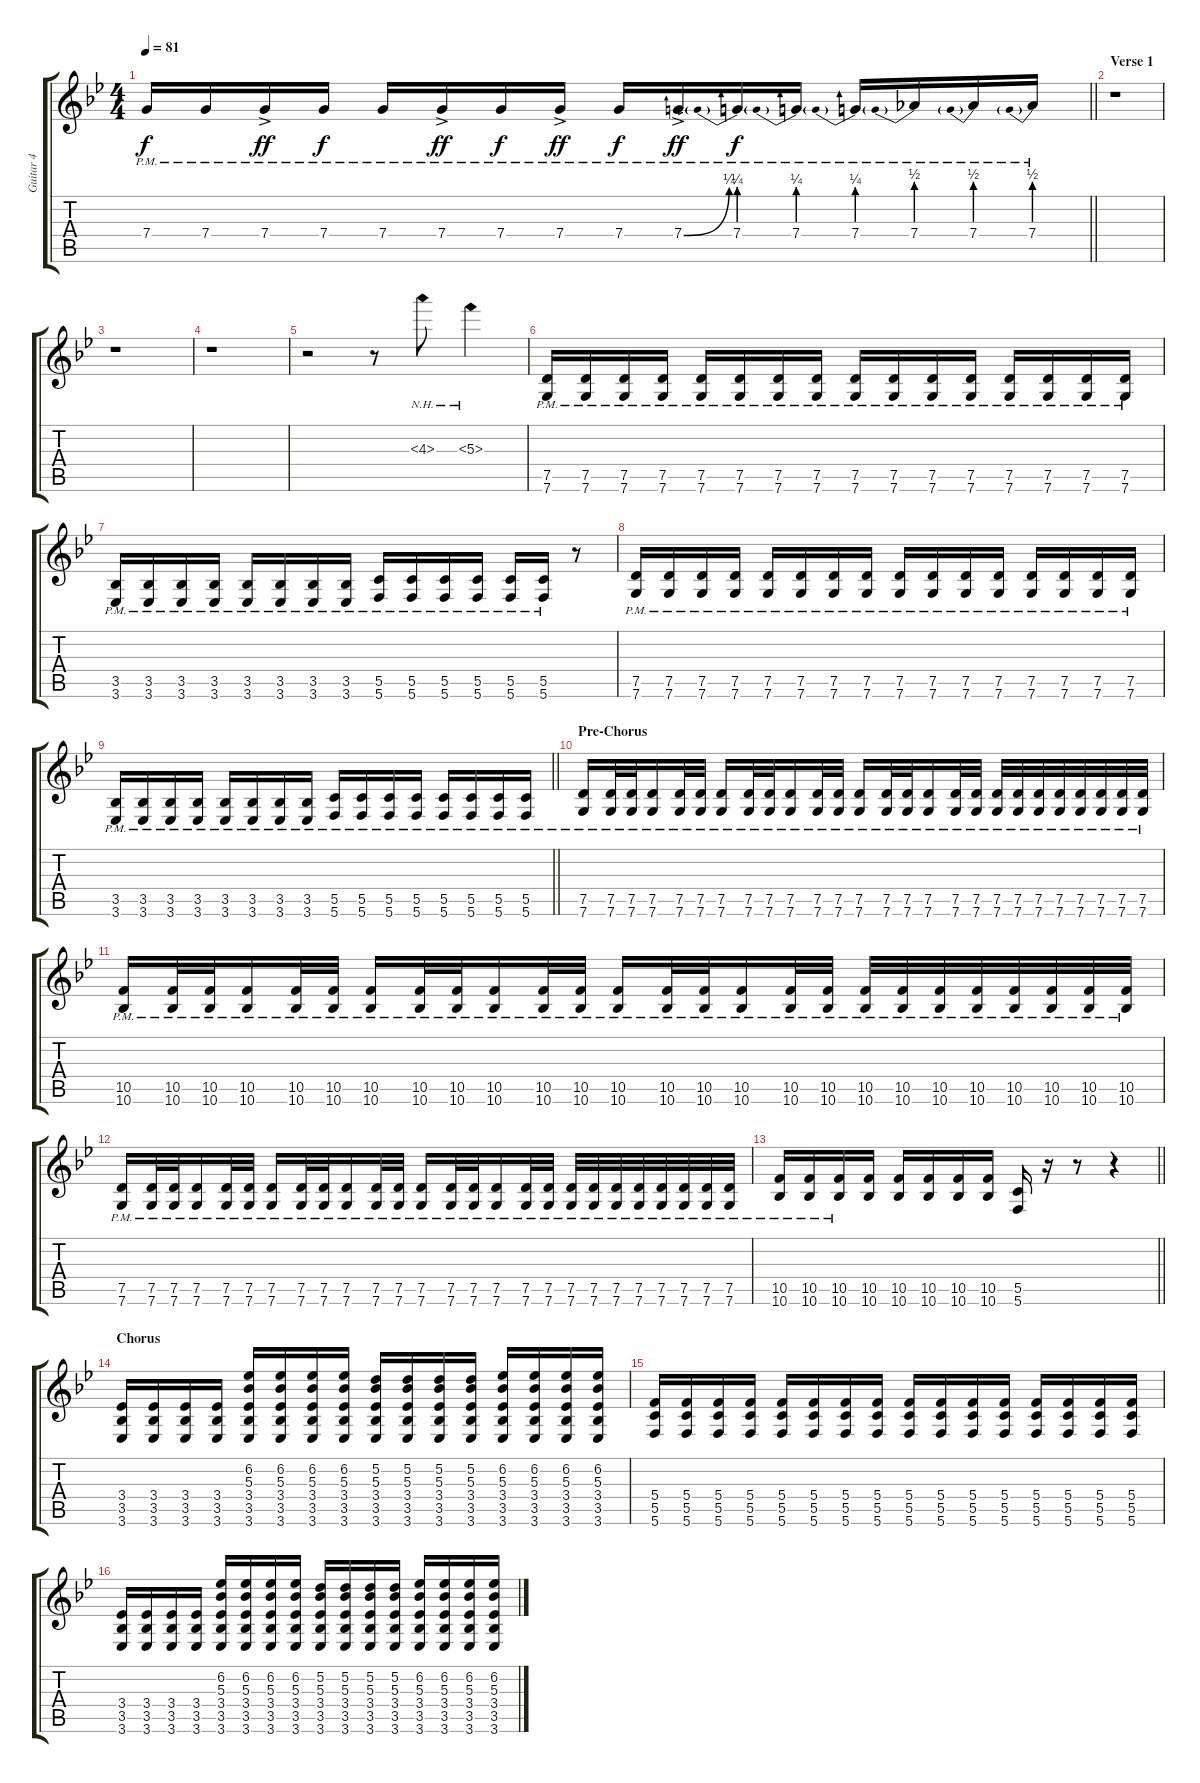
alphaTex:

\track ("Guitar 4" "Guitar 4") {instrument distortionguitar}
\staff {score tabs}
\tuning (D4 A3 F3 C3 G2 C2) {hide}
\ts (4 4)
\tempo 81
\clef g2
\barLineRight lightlight
\ks gminor
7.4{pm}.16{dy f} 7.4{pm}.16 7.4{ac pm}.16{dy ff} 7.4{pm}.16{dy f} 7.4{pm}.16 7.4{ac pm}.16{dy ff} 7.4{pm}.16{dy f} 7.4{ac pm}.16{dy ff} 7.4{pm}.16{dy f} 7.4{be (bend 0 0 60 1) ac pm}.16{dy ff} 7.4{be (prebend 0 1 60 1) pm}.16{dy f} 7.4{be (prebend 0 1 60 1) pm}.16 7.4{be (prebend 0 1 60 1) pm}.16 7.4{be (prebend 0 2 60 2) pm}.16 7.4{be (prebend 0 2 60 2) pm}.16 7.4{be (prebend 0 2 60 2) pm}.16 |
\section ("" "Verse 1")
r.1 |
r.1 |
r.1 |
r.2 r.8 4.3{nh}.8 5.3{nh}.4 |
(7.5{pm} 7.6{pm}).16 (7.5{pm} 7.6{pm}).16 (7.5{pm} 7.6{pm}).16 (7.5{pm} 7.6{pm}).16 (7.5{pm} 7.6{pm}).16 (7.5{pm} 7.6{pm}).16 (7.5{pm} 7.6{pm}).16 (7.5{pm} 7.6{pm}).16 (7.5{pm} 7.6{pm}).16 (7.5{pm} 7.6{pm}).16 (7.5{pm} 7.6{pm}).16 (7.5{pm} 7.6{pm}).16 (7.5{pm} 7.6{pm}).16 (7.5{pm} 7.6{pm}).16 (7.5{pm} 7.6{pm}).16 (7.5{pm} 7.6{pm}).16 |
(3.5{pm} 3.6{pm}).16 (3.5{pm} 3.6{pm}).16 (3.5{pm} 3.6{pm}).16 (3.5{pm} 3.6{pm}).16 (3.5{pm} 3.6{pm}).16 (3.5{pm} 3.6{pm}).16 (3.5{pm} 3.6{pm}).16 (3.5{pm} 3.6{pm}).16 (5.5{pm} 5.6{pm}).16 (5.5{pm} 5.6{pm}).16 (5.5{pm} 5.6{pm}).16 (5.5{pm} 5.6{pm}).16 (5.5{pm} 5.6{pm}).16 (5.5{pm} 5.6{pm}).16 r.8 |
(7.5{pm} 7.6{pm}).16 (7.5{pm} 7.6{pm}).16 (7.5{pm} 7.6{pm}).16 (7.5{pm} 7.6{pm}).16 (7.5{pm} 7.6{pm}).16 (7.5{pm} 7.6{pm}).16 (7.5{pm} 7.6{pm}).16 (7.5{pm} 7.6{pm}).16 (7.5{pm} 7.6{pm}).16 (7.5{pm} 7.6{pm}).16 (7.5{pm} 7.6{pm}).16 (7.5{pm} 7.6{pm}).16 (7.5{pm} 7.6{pm}).16 (7.5{pm} 7.6{pm}).16 (7.5{pm} 7.6{pm}).16 (7.5{pm} 7.6{pm}).16 |
\barLineRight lightlight
(3.5{pm} 3.6{pm}).16 (3.5{pm} 3.6{pm}).16 (3.5{pm} 3.6{pm}).16 (3.5{pm} 3.6{pm}).16 (3.5{pm} 3.6{pm}).16 (3.5{pm} 3.6{pm}).16 (3.5{pm} 3.6{pm}).16 (3.5{pm} 3.6{pm}).16 (5.5{pm} 5.6{pm}).16 (5.5{pm} 5.6{pm}).16 (5.5{pm} 5.6{pm}).16 (5.5{pm} 5.6{pm}).16 (5.5{pm} 5.6{pm}).16 (5.5{pm} 5.6{pm}).16 (5.5{pm} 5.6{pm}).16 (5.5{pm} 5.6{pm}).16 |
\section ("" "Pre-Chorus")
(7.5{pm} 7.6{pm}).16 (7.5{pm} 7.6{pm}).32 (7.5{pm} 7.6{pm}).32 (7.5{pm} 7.6{pm}).16 (7.5{pm} 7.6{pm}).32 (7.5{pm} 7.6{pm}).32 (7.5{pm} 7.6{pm}).16 (7.5{pm} 7.6{pm}).32 (7.5{pm} 7.6{pm}).32 (7.5{pm} 7.6{pm}).16 (7.5{pm} 7.6{pm}).32 (7.5{pm} 7.6{pm}).32 (7.5{pm} 7.6{pm}).16 (7.5{pm} 7.6{pm}).32 (7.5{pm} 7.6{pm}).32 (7.5{pm} 7.6{pm}).16 (7.5{pm} 7.6{pm}).32 (7.5{pm} 7.6{pm}).32 (7.5{pm} 7.6{pm}).32 (7.5{pm} 7.6{pm}).32 (7.5{pm} 7.6{pm}).32 (7.5{pm} 7.6{pm}).32 (7.5{pm} 7.6{pm}).32 (7.5{pm} 7.6{pm}).32 (7.5{pm} 7.6{pm}).32 (7.5{pm} 7.6{pm}).32 |
(10.5{pm} 10.6{pm}).16 (10.5{pm} 10.6{pm}).32 (10.5{pm} 10.6{pm}).32 (10.5{pm} 10.6{pm}).16 (10.5{pm} 10.6{pm}).32 (10.5{pm} 10.6{pm}).32 (10.5{pm} 10.6{pm}).16 (10.5{pm} 10.6{pm}).32 (10.5{pm} 10.6{pm}).32 (10.5{pm} 10.6{pm}).16 (10.5{pm} 10.6{pm}).32 (10.5{pm} 10.6{pm}).32 (10.5{pm} 10.6{pm}).16 (10.5{pm} 10.6{pm}).32 (10.5{pm} 10.6{pm}).32 (10.5{pm} 10.6{pm}).16 (10.5{pm} 10.6{pm}).32 (10.5{pm} 10.6{pm}).32 (10.5{pm} 10.6{pm}).32 (10.5{pm} 10.6{pm}).32 (10.5{pm} 10.6{pm}).32 (10.5{pm} 10.6{pm}).32 (10.5{pm} 10.6{pm}).32 (10.5{pm} 10.6{pm}).32 (10.5{pm} 10.6{pm}).32 (10.5{pm} 10.6{pm}).32 |
(7.5{pm} 7.6{pm}).16 (7.5{pm} 7.6{pm}).32 (7.5{pm} 7.6{pm}).32 (7.5{pm} 7.6{pm}).16 (7.5{pm} 7.6{pm}).32 (7.5{pm} 7.6{pm}).32 (7.5{pm} 7.6{pm}).16 (7.5{pm} 7.6{pm}).32 (7.5{pm} 7.6{pm}).32 (7.5{pm} 7.6{pm}).16 (7.5{pm} 7.6{pm}).32 (7.5{pm} 7.6{pm}).32 (7.5{pm} 7.6{pm}).16 (7.5{pm} 7.6{pm}).32 (7.5{pm} 7.6{pm}).32 (7.5{pm} 7.6{pm}).16 (7.5{pm} 7.6{pm}).32 (7.5{pm} 7.6{pm}).32 (7.5{pm} 7.6{pm}).32 (7.5{pm} 7.6{pm}).32 (7.5{pm} 7.6{pm}).32 (7.5{pm} 7.6{pm}).32 (7.5{pm} 7.6{pm}).32 (7.5{pm} 7.6{pm}).32 (7.5{pm} 7.6{pm}).32 (7.5{pm} 7.6{pm}).32 |
\barLineRight lightlight
(10.5{pm} 10.6{pm}).16 (10.5{pm} 10.6{pm}).16 (10.5{pm} 10.6{pm}).16 (10.5 10.6).16 (10.5 10.6).16 (10.5 10.6).16 (10.5 10.6).16 (10.5 10.6).16 (5.5 5.6).16 r.16 r.8 r.4 |
\section ("" "Chorus")
(3.4 3.5 3.6).16 (3.4 3.5 3.6).16 (3.4 3.5 3.6).16 (3.4 3.5 3.6).16 (6.2 5.3 3.4 3.5 3.6).16 (6.2 5.3 3.4 3.5 3.6).16 (6.2 5.3 3.4 3.5 3.6).16 (6.2 5.3 3.4 3.5 3.6).16 (5.2 5.3 3.4 3.5 3.6).16 (5.2 5.3 3.4 3.5 3.6).16 (5.2 5.3 3.4 3.5 3.6).16 (5.2 5.3 3.4 3.5 3.6).16 (6.2 5.3 3.4 3.5 3.6).16 (6.2 5.3 3.4 3.5 3.6).16 (6.2 5.3 3.4 3.5 3.6).16 (6.2 5.3 3.4 3.5 3.6).16 |
(5.4 5.5 5.6).16 (5.4 5.5 5.6).16 (5.4 5.5 5.6).16 (5.4 5.5 5.6).16 (5.4 5.5 5.6).16 (5.4 5.5 5.6).16 (5.4 5.5 5.6).16 (5.4 5.5 5.6).16 (5.4 5.5 5.6).16 (5.4 5.5 5.6).16 (5.4 5.5 5.6).16 (5.4 5.5 5.6).16 (5.4 5.5 5.6).16 (5.4 5.5 5.6).16 (5.4 5.5 5.6).16 (5.4 5.5 5.6).16 |
(3.4 3.5 3.6).16 (3.4 3.5 3.6).16 (3.4 3.5 3.6).16 (3.4 3.5 3.6).16 (6.2 5.3 3.4 3.5 3.6).16 (6.2 5.3 3.4 3.5 3.6).16 (6.2 5.3 3.4 3.5 3.6).16 (6.2 5.3 3.4 3.5 3.6).16 (5.2 5.3 3.4 3.5 3.6).16 (5.2 5.3 3.4 3.5 3.6).16 (5.2 5.3 3.4 3.5 3.6).16 (5.2 5.3 3.4 3.5 3.6).16 (6.2 5.3 3.4 3.5 3.6).16 (6.2 5.3 3.4 3.5 3.6).16 (6.2 5.3 3.4 3.5 3.6).16 (6.2 5.3 3.4 3.5 3.6).16
